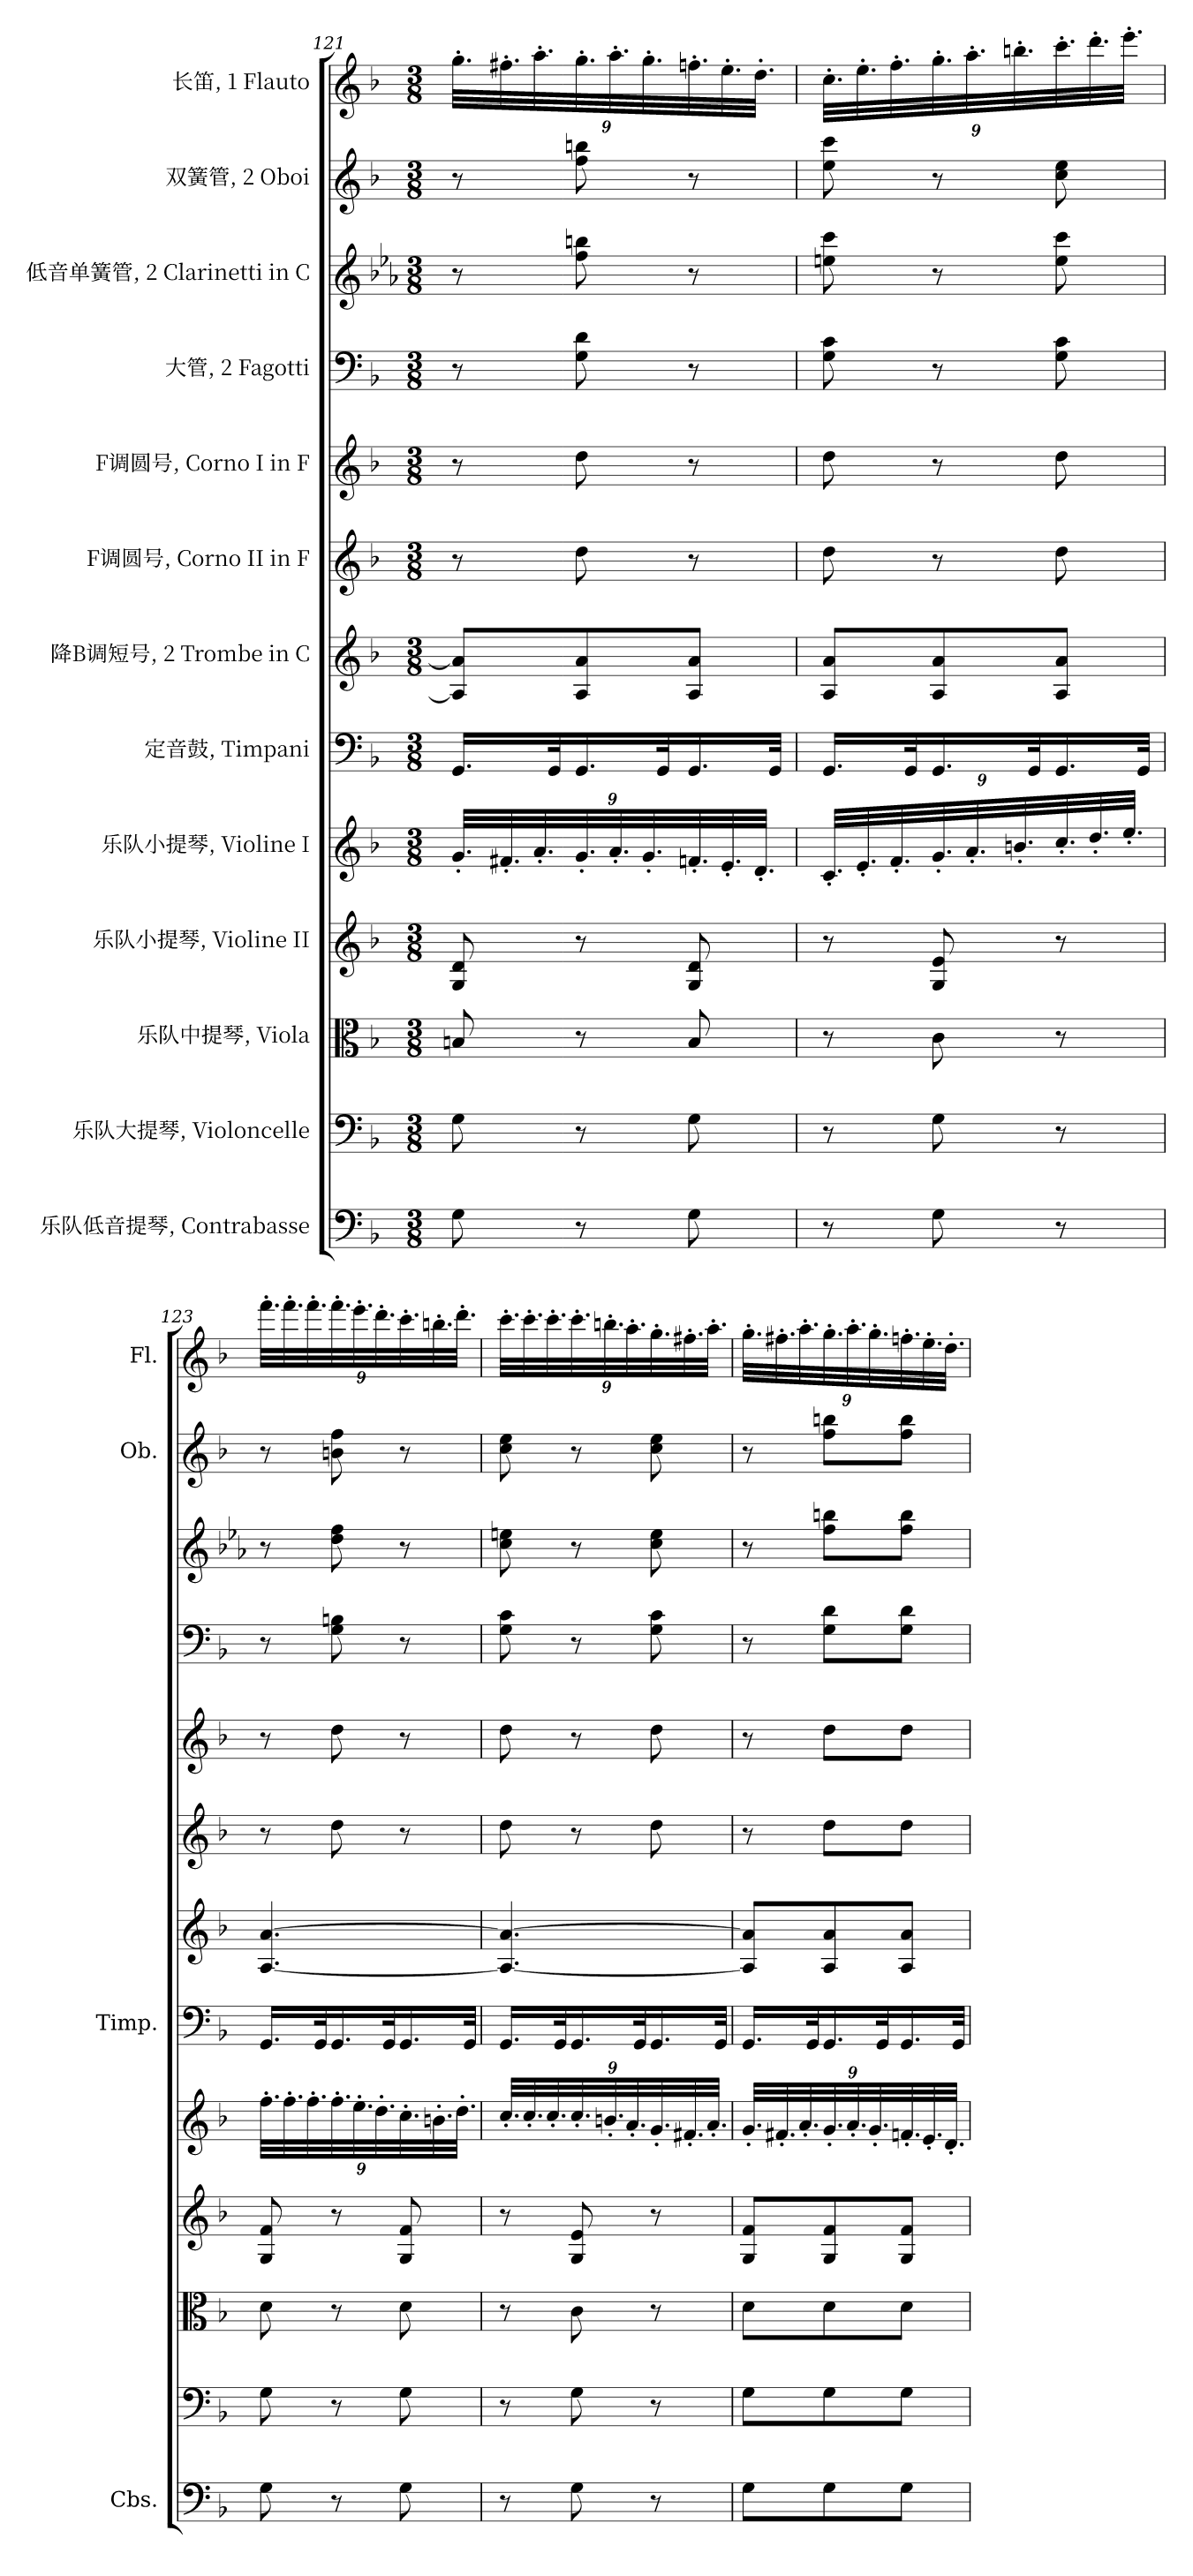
**kern	**kern	**kern	**kern	**kern	**kern	**kern	**kern	**kern	**kern	**kern	**kern	**kern
*part13	*part12	*part11	*part10	*part9	*part8	*part7	*part6	*part5	*part4	*part3	*part2	*part1
*staff13	*staff12	*staff11	*staff10	*staff9	*staff8	*staff7	*staff6	*staff5	*staff4	*staff3	*staff2	*staff1
*I"乐队低音提琴, Contrabasse	*I"乐队大提琴, Violoncelle	*I"乐队中提琴, Viola	*I"乐队小提琴, Violine II	*I"乐队小提琴, Violine I	*I"定音鼓, Timpani	*I"降B调短号, 2 Trombe in C	*I"F调圆号, Corno II in F	*I"F调圆号, Corno I in F	*I"大管, 2 Fagotti	*I"低音单簧管, 2 Clarinetti in C	*I"双簧管, 2 Oboi	*I"长笛, 1 Flauto
*I'Cbs.	*	*	*	*	*I'Timp.	*	*	*	*	*	*I'Ob.	*I'Fl.
!!LO:PB:g=z
*clefF4	*clefF4	*clefC3	*clefG2	*clefG2	*clefF4	*clefG2	*clefG2	*clefG2	*clefF4	*clefG2	*clefG2	*clefG2
*ITrd7c12	*	*	*	*	*	*ITrd1c2	*ITrd4c7	*ITrd4c7	*	*ITrd8c14	*	*
*k[b-]	*k[b-]	*k[b-]	*k[b-]	*k[b-]	*k[b-]	*k[b-e-a-]	*k[b-e-]	*k[b-e-]	*k[b-]	*k[b-e-a-]	*k[b-]	*k[b-]
*M3/8	*M3/8	*M3/8	*M3/8	*M3/8	*M3/8	*M3/8	*M3/8	*M3/8	*M3/8	*M3/8	*M3/8	*M3/8
*MM45	*MM45	*MM45	*MM45	*MM45	*MM45	*MM45	*MM45	*MM45	*MM45	*MM45	*MM45	*MM45
*	*	*	*	*Xbrackettup	*	*	*	*	*	*	*	*Xbrackettup
=121	=121	=121	=121	=121	=121	=121	=121	=121	=121	=121	=121	=121
8GG\	8G\	8Bn/	8G/ 8d/	36.g'/LLL	16.GG/LL	8G/] 8g/]L	8r	8r	8r	8r	8r	36.gg'\LLL
*	*	*	*	*	*	*	*	*	*	*	*	*MM47
.	.	.	.	36.f#X'/	.	.	.	.	.	.	.	36.ff#X'\
.	.	.	.	36.a'/	.	.	.	.	.	.	.	36.aa'\
.	.	.	.	.	32GG/K	.	.	.	.	.	.	.
*	*	*	*	*	*	*	*	*	*	*	*	*MM42
8r	8r	8r	8r	36.g'/	16.GG/	8G/ 8g/	8g\	8g\	8G\ 8d\	8f\ 8bn\	8ff\ 8bbn\	36.gg'\
*	*	*	*	*	*	*	*	*	*	*	*	*MM46
.	.	.	.	36.a'/	.	.	.	.	.	.	.	36.aa'\
.	.	.	.	36.g'/	.	.	.	.	.	.	.	36.gg'\
.	.	.	.	.	32GG/K	.	.	.	.	.	.	.
*	*	*	*	*	*	*	*	*	*	*	*	*MM45
8GG\	8G\	8B/	8G/ 8d/	36.fn'/	16.GG/	8G/ 8g/J	8r	8r	8r	8r	8r	36.ffn'\
*	*	*	*	*	*	*	*	*	*	*	*	*MM47
.	.	.	.	36.e'/	.	.	.	.	.	.	.	36.ee'\
.	.	.	.	36.d'/JJJ	.	.	.	.	.	.	.	36.dd'\JJJ
.	.	.	.	.	32GG/JJk	.	.	.	.	.	.	.
=122	=122	=122	=122	=122	=122	=122	=122	=122	=122	=122	=122	=122
*	*	*	*	*	*	*	*	*	*	*	*	*MM42
8r	8r	8r	8r	36.c'/LLL	16.GG/LL	8G/ 8g/L	8g\	8g\	8G\ 8c\	8en\ 8cc\	8ee\ 8ccc\	36.cc'\LLL
*	*	*	*	*	*	*	*	*	*	*	*	*MM46
.	.	.	.	36.e'/	.	.	.	.	.	.	.	36.ee'\
.	.	.	.	36.f'/	.	.	.	.	.	.	.	36.ff'\
.	.	.	.	.	32GG/K	.	.	.	.	.	.	.
*	*	*	*	*	*	*	*	*	*	*	*	*MM45
8GG\	8G\	8c\	8G/ 8e/	36.g'/	16.GG/	8G/ 8g/	8r	8r	8r	8r	8r	36.gg'\
*	*	*	*	*	*	*	*	*	*	*	*	*MM47
.	.	.	.	36.a'/	.	.	.	.	.	.	.	36.aa'\
.	.	.	.	36.bn'/	.	.	.	.	.	.	.	36.bbn'\
.	.	.	.	.	32GG/K	.	.	.	.	.	.	.
*	*	*	*	*	*	*	*	*	*	*	*	*MM42
8r	8r	8r	8r	36.cc'/	16.GG/	8G/ 8g/J	8g\	8g\	8G\ 8c\	8e\ 8cc\	8cc\ 8ee\	36.ccc'\
*	*	*	*	*	*	*	*	*	*	*	*	*MM46
.	.	.	.	36.dd'/	.	.	.	.	.	.	.	36.ddd'\
.	.	.	.	36.ee'/JJJ	.	.	.	.	.	.	.	36.eee'\JJJ
.	.	.	.	.	32GG/JJk	.	.	.	.	.	.	.
!!LO:PB:g=z
=123	=123	=123	=123	=123	=123	=123	=123	=123	=123	=123	=123	=123
*	*	*	*	*	*	*	*	*	*	*	*	*MM45
8GG\	8G\	8d\	8G/ 8f/	36.ff'\LLL	16.GG/LL	[4.G/ [4.g/	8r	8r	8r	8r	8r	36.fff'\LLL
*	*	*	*	*	*	*	*	*	*	*	*	*MM47
.	.	.	.	36.ff'\	.	.	.	.	.	.	.	36.fff'\
.	.	.	.	36.ff'\	.	.	.	.	.	.	.	36.fff'\
.	.	.	.	.	32GG/K	.	.	.	.	.	.	.
*	*	*	*	*	*	*	*	*	*	*	*	*MM42
8r	8r	8r	8r	36.ff'\	16.GG/	.	8g\	8g\	8G\ 8Bn\	8d\ 8f\	8bn\ 8ff\	36.fff'\
*	*	*	*	*	*	*	*	*	*	*	*	*MM46
.	.	.	.	36.ee'\	.	.	.	.	.	.	.	36.eee'\
.	.	.	.	36.dd'\	.	.	.	.	.	.	.	36.ddd'\
.	.	.	.	.	32GG/K	.	.	.	.	.	.	.
*	*	*	*	*	*	*	*	*	*	*	*	*MM45
8GG\	8G\	8d\	8G/ 8f/	36.cc'\	16.GG/	.	8r	8r	8r	8r	8r	36.ccc'\
*	*	*	*	*	*	*	*	*	*	*	*	*MM47
.	.	.	.	36.bn'\	.	.	.	.	.	.	.	36.bbn'\
.	.	.	.	36.dd'\JJJ	.	.	.	.	.	.	.	36.ddd'\JJJ
.	.	.	.	.	32GG/JJk	.	.	.	.	.	.	.
=124	=124	=124	=124	=124	=124	=124	=124	=124	=124	=124	=124	=124
*	*	*	*	*	*	*	*	*	*	*	*	*MM42
8r	8r	8r	8r	36.cc'/LLL	16.GG/LL	4.G/_ 4.g/_	8g\	8g\	8G\ 8c\	8c\ 8en\	8cc\ 8ee\	36.ccc'\LLL
*	*	*	*	*	*	*	*	*	*	*	*	*MM46
.	.	.	.	36.cc'/	.	.	.	.	.	.	.	36.ccc'\
.	.	.	.	36.cc'/	.	.	.	.	.	.	.	36.ccc'\
.	.	.	.	.	32GG/K	.	.	.	.	.	.	.
*	*	*	*	*	*	*	*	*	*	*	*	*MM45
8GG\	8G\	8c\	8G/ 8e/	36.cc'/	16.GG/	.	8r	8r	8r	8r	8r	36.ccc'\
*	*	*	*	*	*	*	*	*	*	*	*	*MM47
.	.	.	.	36.bn'/	.	.	.	.	.	.	.	36.bbn'\
.	.	.	.	36.a'/	.	.	.	.	.	.	.	36.aa'\
.	.	.	.	.	32GG/K	.	.	.	.	.	.	.
*	*	*	*	*	*	*	*	*	*	*	*	*MM42
8r	8r	8r	8r	36.g'/	16.GG/	.	8g\	8g\	8G\ 8c\	8c\ 8e\	8cc\ 8ee\	36.gg'\
*	*	*	*	*	*	*	*	*	*	*	*	*MM46
.	.	.	.	36.f#X'/	.	.	.	.	.	.	.	36.ff#X'\
.	.	.	.	36.a'/JJJ	.	.	.	.	.	.	.	36.aa'\JJJ
.	.	.	.	.	32GG/JJk	.	.	.	.	.	.	.
!!LO:PB:g=z
=125	=125	=125	=125	=125	=125	=125	=125	=125	=125	=125	=125	=125
8GG\L	8G\L	8d\L	8G/ 8f/L	36.g'/LLL	16.GG/LL	8G/] 8g/]L	8r	8r	8r	8r	8r	36.gg'\LLL
.	.	.	.	36.f#X'/	.	.	.	.	.	.	.	36.ff#X'\
.	.	.	.	36.a'/	.	.	.	.	.	.	.	36.aa'\
.	.	.	.	.	32GG/K	.	.	.	.	.	.	.
*	*	*	*	*	*	*	*	*	*	*	*	*MM45
8GG\	8G\	8d\	8G/ 8f/	36.g'/	16.GG/	8G/ 8g/	8g\L	8g\L	8G\ 8d\L	8f\ 8bn\L	8ff\ 8bbn\L	36.gg'\
.	.	.	.	36.a'/	.	.	.	.	.	.	.	36.aa'\
.	.	.	.	36.g'/	.	.	.	.	.	.	.	36.gg'\
.	.	.	.	.	32GG/K	.	.	.	.	.	.	.
*	*	*	*	*	*	*	*	*	*	*	*	*MM44
8GG\J	8G\J	8d\J	8G/ 8f/J	36.fn'/	16.GG/	8G/ 8g/J	8g\J	8g\J	8G\ 8d\J	8f\ 8b\J	8ff\ 8bb\J	36.ffn'\
.	.	.	.	36.e'/	.	.	.	.	.	.	.	36.ee'\
.	.	.	.	36.d'/JJJ	.	.	.	.	.	.	.	36.dd'\JJJ
.	.	.	.	.	32GG/JJk	.	.	.	.	.	.	.
=	=	=	=	=	=	=	=	=	=	=	=	=
*-	*-	*-	*-	*-	*-	*-	*-	*-	*-	*-	*-	*-
